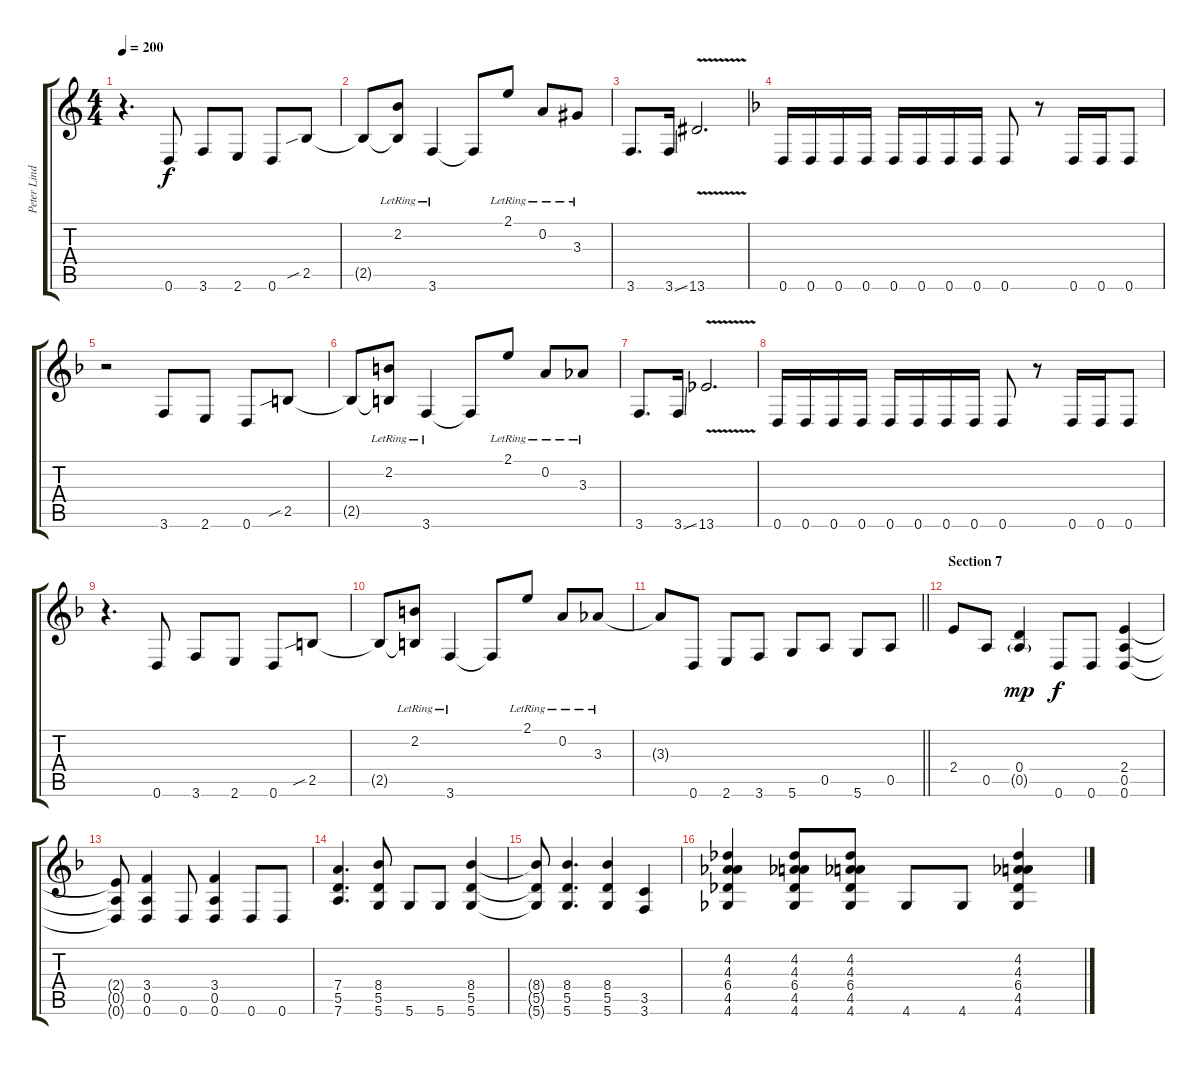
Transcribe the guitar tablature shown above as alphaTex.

\track ("Peter Lindgren" "Peter Lind") {instrument distortionguitar}
\staff {score tabs}
\tuning (D4 A3 F3 D3 A2 D2) {hide}
\ts (4 4)
\tempo 200
\clef g2
\ks c
r.4{d dy f} 0.6.8 3.6.8 2.6.8 0.6.8 2.5{sib}.8 |
2.5{t}.8 (2.2{lr} 2.5{t}).8 3.6{lr}.4 3.6{t}.8 2.1{lr}.8 0.2{lr}.8 3.3{lr}.8 |
3.6.8{d} 3.6{ss}.16 13.6{v}.2{d} |
\ks f
0.6.16 0.6.16 0.6.16 0.6.16 0.6.16 0.6.16 0.6.16 0.6.16 0.6.8 r.8 0.6.16 0.6.16 0.6.8 |
r.2 3.6.8 2.6.8 0.6.8 2.5{sib}.8 |
2.5{t}.8 (2.2{lr} 2.5{t}).8 3.6{lr}.4 3.6{t}.8 2.1{lr}.8 0.2{lr}.8 3.3{lr}.8 |
3.6.8{d} 3.6{ss}.16 13.6{v}.2{d} |
0.6.16 0.6.16 0.6.16 0.6.16 0.6.16 0.6.16 0.6.16 0.6.16 0.6.8 r.8 0.6.16 0.6.16 0.6.8 |
r.4{d} 0.6.8 3.6.8 2.6.8 0.6.8 2.5{sib}.8 |
2.5{t}.8 (2.2{lr} 2.5{t}).8 3.6{lr}.4 3.6{t}.8 2.1{lr}.8 0.2{lr}.8 3.3{lr}.8 |
\barLineRight lightlight
3.3{t}.8 0.6.8 2.6.8 3.6.8 5.6.8 0.5.8 5.6.8 0.5.8 |
\section ("" "Section 7")
2.4.8 0.5.8 (0.4 0.5{g}).4{dy mp} 0.6.8{dy f} 0.6.8 (2.4 0.5 0.6).4 |
(2.4{t} 0.5{t} 0.6{t}).8 (3.4 0.5 0.6).4 0.6.8 (3.4 0.5 0.6).4 0.6.8 0.6.8 |
(7.4 5.5 7.6).4{d} (8.4 5.5 5.6).8 5.6.8 5.6.8 (8.4 5.5 5.6).4 |
(8.4{t} 5.5{t} 5.6{t}).8 (8.4 5.5 5.6).4{d} (8.4 5.5 5.6).4 (3.5 3.6).4 |
(4.2 4.3 6.4 4.5 4.6).4 (4.2 4.3 6.4 4.5 4.6).8 (4.2 4.3 6.4 4.5 4.6).8 4.6.8 4.6.8 (4.2 4.3 6.4 4.5 4.6).4
